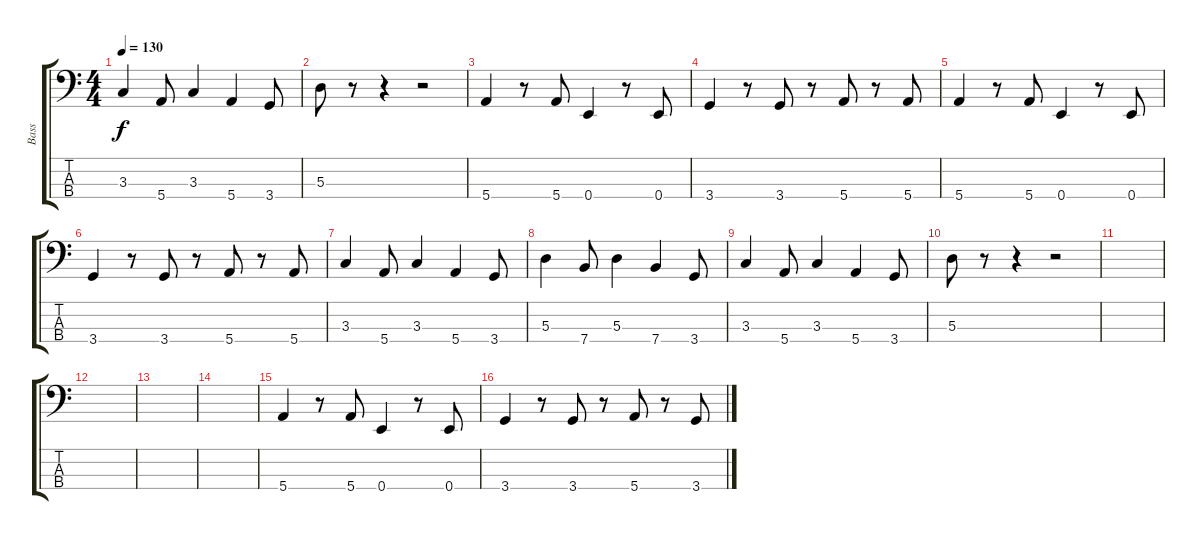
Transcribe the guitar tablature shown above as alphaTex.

\track ("Bass" "Bass") {instrument electricbassfinger}
\staff {score tabs}
\tuning (G2 D2 A1 E1) {hide}
\ts (4 4)
\tempo 130
\clef f4
\ks c
3.3.4{dy f} 5.4.8 3.3.4 5.4.4 3.4.8 |
5.3.8 r.8 r.4 r.2 |
5.4.4 r.8 5.4.8 0.4.4 r.8 0.4.8 |
3.4.4 r.8 3.4.8 r.8 5.4.8 r.8 5.4.8 |
5.4.4 r.8 5.4.8 0.4.4 r.8 0.4.8 |
3.4.4 r.8 3.4.8 r.8 5.4.8 r.8 5.4.8 |
3.3.4 5.4.8 3.3.4 5.4.4 3.4.8 |
5.3.4 7.4.8 5.3.4 7.4.4 3.4.8 |
3.3.4 5.4.8 3.3.4 5.4.4 3.4.8 |
5.3.8 r.8 r.4 r.2 |
|
|
|
|
5.4.4 r.8 5.4.8 0.4.4 r.8 0.4.8 |
3.4.4 r.8 3.4.8 r.8 5.4.8 r.8 3.4.8
